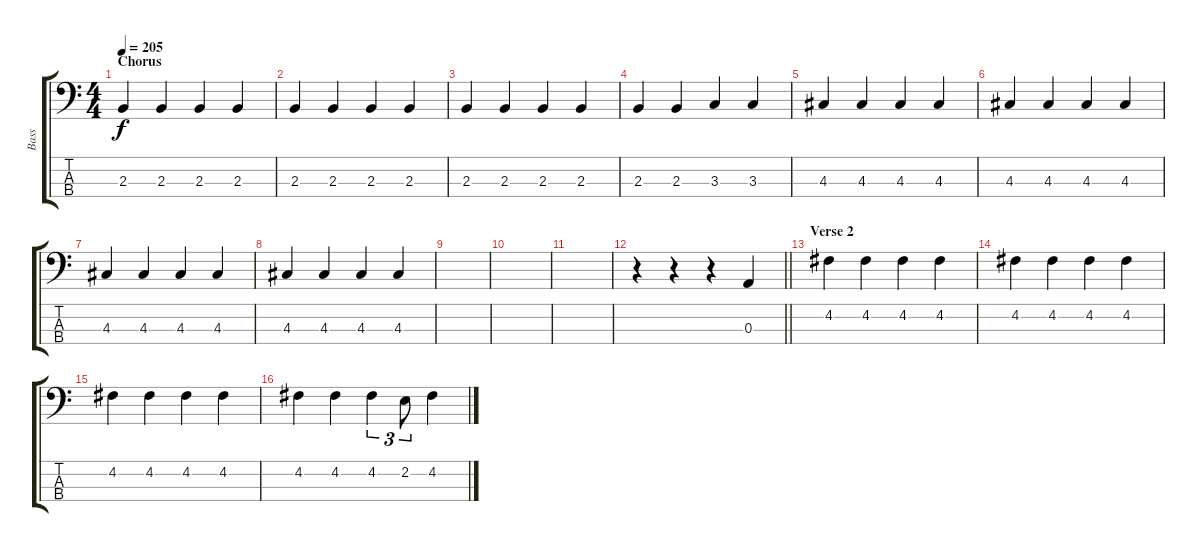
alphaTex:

\track ("Bass" "Bass") {instrument electricbasspick}
\staff {score tabs}
\tuning (G2 D2 A1 E1) {hide}
\ts (4 4)
\section ("" "Chorus")
\tempo 205
\clef f4
\ks c
2.3.4{dy f} 2.3.4 2.3.4 2.3.4 |
2.3.4 2.3.4 2.3.4 2.3.4 |
2.3.4 2.3.4 2.3.4 2.3.4 |
2.3.4 2.3.4 3.3.4 3.3.4 |
4.3.4 4.3.4 4.3.4 4.3.4 |
4.3.4 4.3.4 4.3.4 4.3.4 |
4.3.4 4.3.4 4.3.4 4.3.4 |
4.3.4 4.3.4 4.3.4 4.3.4 |
|
|
|
\barLineRight lightlight
r.4 r.4 r.4 0.3.4 |
\section ("" "Verse 2")
4.2.4 4.2.4 4.2.4 4.2.4 |
4.2.4 4.2.4 4.2.4 4.2.4 |
4.2.4 4.2.4 4.2.4 4.2.4 |
4.2.4 4.2.4 4.2.4{tu (3 2)} 2.2.8{tu (3 2)} 4.2.4
